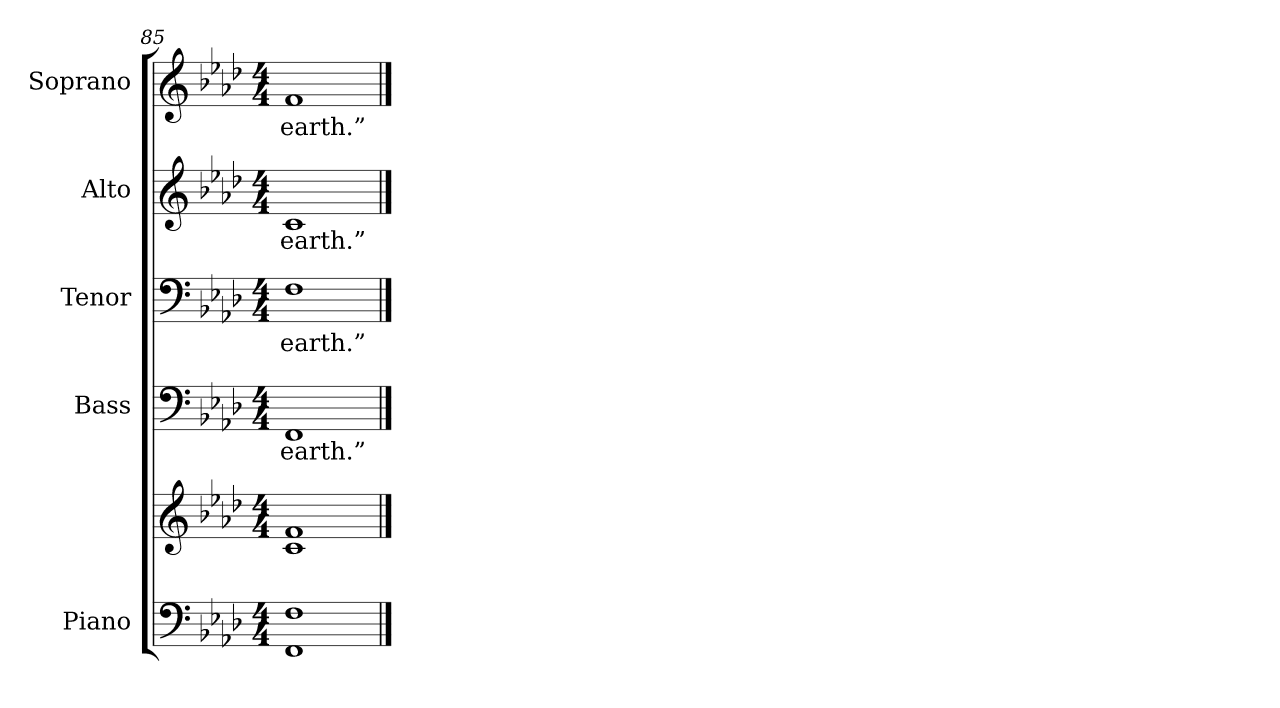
**kern	**kern	**kern	**text	**kern	**text	**kern	**text	**kern	**text
*part5	*part5	*part4	*part4	*part3	*part3	*part2	*part2	*part1	*part1
*staff6	*staff5	*staff4	*staff4	*staff3	*staff3	*staff2	*staff2	*staff1	*staff1
*I"Piano	*	*I"Bass	*	*I"Tenor	*	*I"Alto	*	*I"Soprano	*
*I'Pno.	*	*I'B.	*	*I'T.	*	*I'A.	*	*I'S.	*
*clefF4	*clefG2	*clefF4	*	*clefF4	*	*clefG2	*	*clefG2	*
*k[b-e-a-d-]	*k[b-e-a-d-]	*k[b-e-a-d-]	*	*k[b-e-a-d-]	*	*k[b-e-a-d-]	*	*k[b-e-a-d-]	*
*A-:	*A-:	*A-:	*	*A-:	*	*A-:	*	*A-:	*
*M4/4	*M4/4	*M4/4	*	*M4/4	*	*M4/4	*	*M4/4	*
=85	=85	=85	=85	=85	=85	=85	=85	=85	=85
!	!	!	!LO:LY:b:color=#000000	!	!	!	!	!	!
!	!	!	!	!	!LO:LY:b:color=#000000	!	!	!	!
!	!	!	!	!	!	!	!LO:LY:b:color=#000000	!	!
!	!	!	!	!	!	!	!	!	!LO:LY:b:color=#000000
1FFi 1Fi	1ci 1fi	1FFi	earth.”	1Fi	earth.”	1ci	earth.”	1fi	earth.”
==	==	==	==	==	==	==	==	==	==
*-	*-	*-	*-	*-	*-	*-	*-	*-	*-
